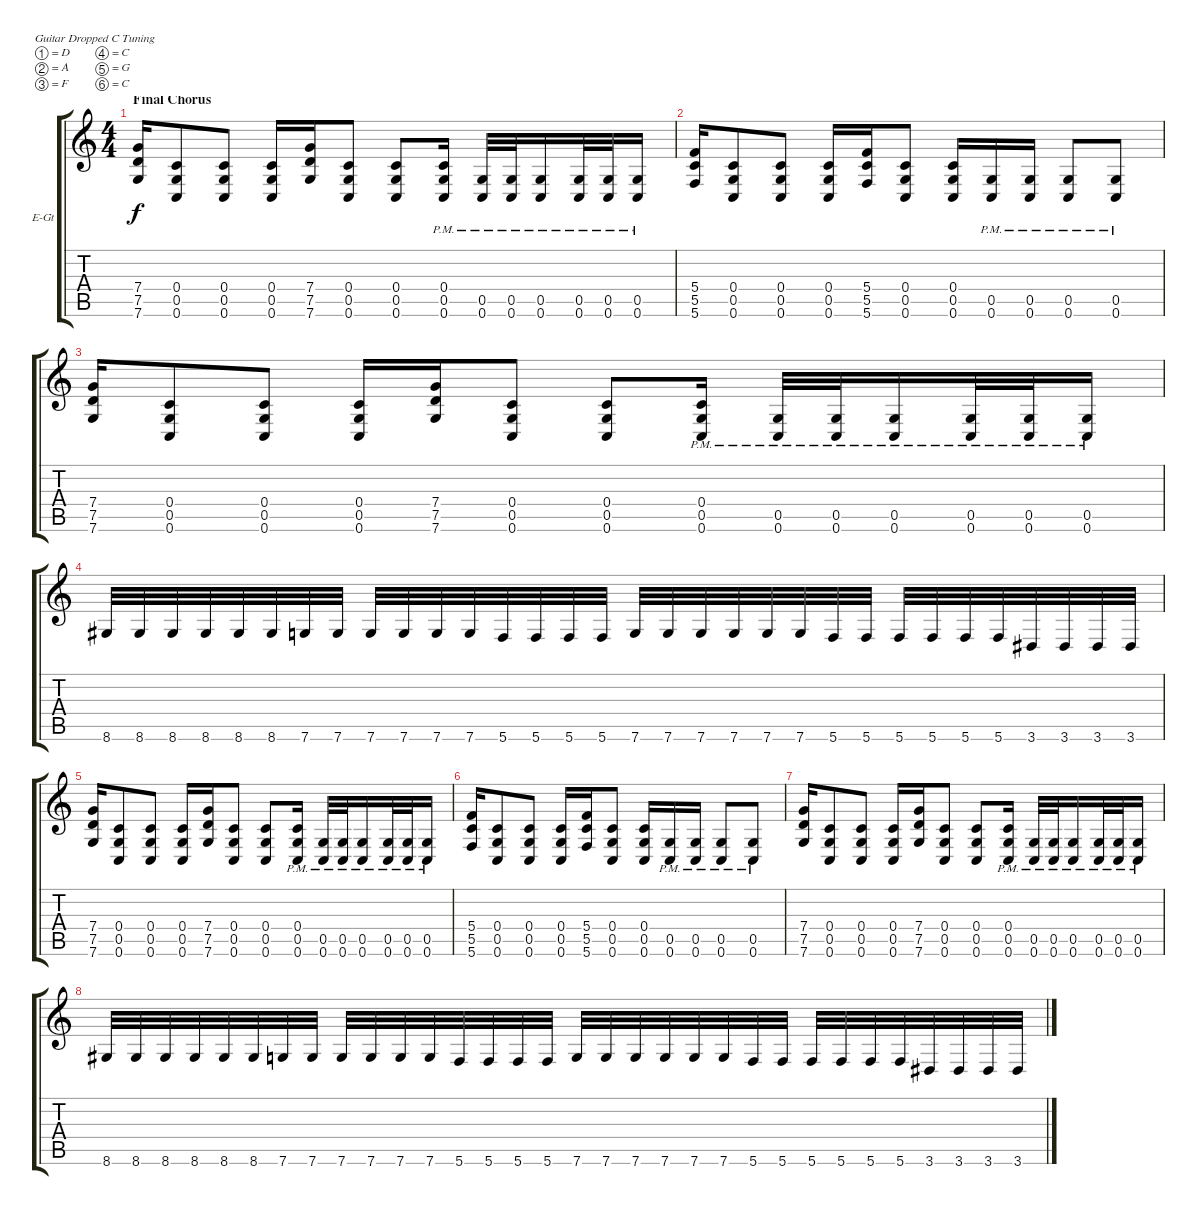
\bracketExtendMode groupsimilarinstruments
\firstSystemTrackNameOrientation horizontal
\otherSystemsTrackNameOrientation horizontal
\track ("Guitar 1" "E-Gt") {instrument distortionguitar}
\staff {score tabs}
\tuning (D4 A3 F3 C3 G2 C2)
\ts (4 4)
\section ("" "Final Chorus")
\tempo (94 hide)
\clef g2
\ks c
(7.4 7.5 7.6).16{dy f} (0.4 0.5 0.6).8 (0.4 0.5 0.6).8 (0.4 0.5 0.6).16 (7.4 7.5 7.6).16 (0.4 0.5 0.6).8 (0.4 0.5 0.6).8 (0.4{pm} 0.5{pm} 0.6{pm}).16 (0.5{pm} 0.6{pm}).32 (0.5{pm} 0.6{pm}).32 (0.5{pm} 0.6{pm}).16 (0.5{pm} 0.6{pm}).32 (0.5{pm} 0.6{pm}).32 (0.5{pm} 0.6{pm}).16 |
(5.4 5.5 5.6).16 (0.4 0.5 0.6).8 (0.4 0.5 0.6).8 (0.4 0.5 0.6).16 (5.4 5.5 5.6).16 (0.4 0.5 0.6).8 (0.4 0.5 0.6).16 (0.5{pm} 0.6{pm}).16 (0.5{pm} 0.6{pm}).16 (0.5{pm} 0.6{pm}).8 (0.5{pm} 0.6{pm}).8 |
(7.4 7.5 7.6).16 (0.4 0.5 0.6).8 (0.4 0.5 0.6).8 (0.4 0.5 0.6).16 (7.4 7.5 7.6).16 (0.4 0.5 0.6).8 (0.4 0.5 0.6).8 (0.4{pm} 0.5{pm} 0.6{pm}).16 (0.5{pm} 0.6{pm}).32 (0.5{pm} 0.6{pm}).32 (0.5{pm} 0.6{pm}).16 (0.5{pm} 0.6{pm}).32 (0.5{pm} 0.6{pm}).32 (0.5{pm} 0.6{pm}).16 |
8.6.32 8.6.32 8.6.32 8.6.32 8.6.32 8.6.32 7.6.32 7.6.32 7.6.32 7.6.32 7.6.32 7.6.32 5.6.32 5.6.32 5.6.32 5.6.32 7.6.32 7.6.32 7.6.32 7.6.32 7.6.32 7.6.32 5.6.32 5.6.32 5.6.32 5.6.32 5.6.32 5.6.32 3.6.32 3.6.32 3.6.32 3.6.32 |
(7.4 7.5 7.6).16 (0.4 0.5 0.6).8 (0.4 0.5 0.6).8 (0.4 0.5 0.6).16 (7.4 7.5 7.6).16 (0.4 0.5 0.6).8 (0.4 0.5 0.6).8 (0.4{pm} 0.5{pm} 0.6{pm}).16 (0.5{pm} 0.6{pm}).32 (0.5{pm} 0.6{pm}).32 (0.5{pm} 0.6{pm}).16 (0.5{pm} 0.6{pm}).32 (0.5{pm} 0.6{pm}).32 (0.5{pm} 0.6{pm}).16 |
(5.4 5.5 5.6).16 (0.4 0.5 0.6).8 (0.4 0.5 0.6).8 (0.4 0.5 0.6).16 (5.4 5.5 5.6).16 (0.4 0.5 0.6).8 (0.4 0.5 0.6).16 (0.5{pm} 0.6{pm}).16 (0.5{pm} 0.6{pm}).16 (0.5{pm} 0.6{pm}).8 (0.5{pm} 0.6{pm}).8 |
(7.4 7.5 7.6).16 (0.4 0.5 0.6).8 (0.4 0.5 0.6).8 (0.4 0.5 0.6).16 (7.4 7.5 7.6).16 (0.4 0.5 0.6).8 (0.4 0.5 0.6).8 (0.4{pm} 0.5{pm} 0.6{pm}).16 (0.5{pm} 0.6{pm}).32 (0.5{pm} 0.6{pm}).32 (0.5{pm} 0.6{pm}).16 (0.5{pm} 0.6{pm}).32 (0.5{pm} 0.6{pm}).32 (0.5{pm} 0.6{pm}).16 |
8.6.32 8.6.32 8.6.32 8.6.32 8.6.32 8.6.32 7.6.32 7.6.32 7.6.32 7.6.32 7.6.32 7.6.32 5.6.32 5.6.32 5.6.32 5.6.32 7.6.32 7.6.32 7.6.32 7.6.32 7.6.32 7.6.32 5.6.32 5.6.32 5.6.32 5.6.32 5.6.32 5.6.32 3.6.32 3.6.32 3.6.32 3.6.32
